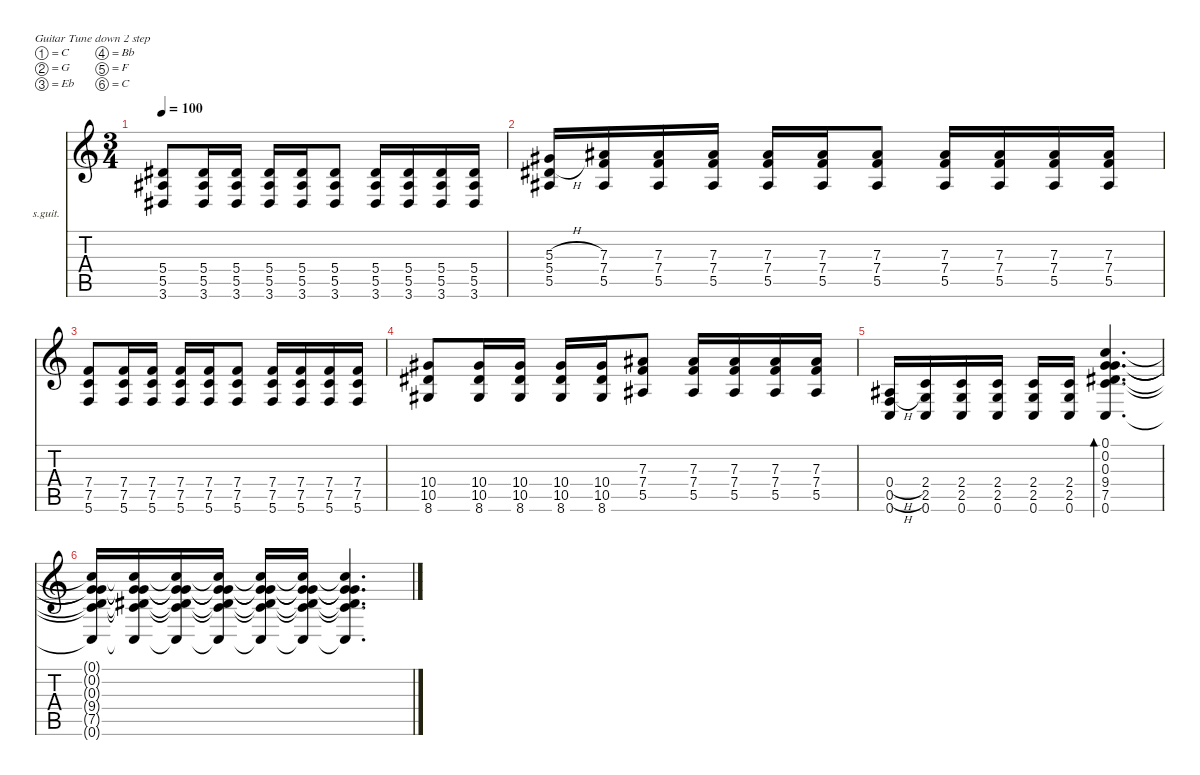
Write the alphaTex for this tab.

\defaultSystemsLayout 4
\hideDynamics
\bracketExtendMode nobrackets
\firstSystemTrackNameOrientation horizontal
\otherSystemsTrackNameOrientation horizontal
\track ("Vuurschpuwer" "s.guit.") {instrument acousticguitarsteel}
\staff {score tabs}
\tuning (C4 G3 Eb3 Bb2 F2 C2)
\ts (3 4)
\tempo 100
\clef g2
\ks c
(5.4{acc #} 5.5{acc #} 3.6{acc #}).8{dy f beam Up} (5.4{acc #} 5.5{acc #} 3.6{acc #}).16{beam Up} (5.4{acc #} 5.5{acc #} 3.6{acc #}).16{beam Up} (5.4{acc #} 5.5{acc #} 3.6{acc #}).16{beam Up} (5.4{acc #} 5.5{acc #} 3.6{acc #}).16{beam Up} (5.4{acc #} 5.5{acc #} 3.6{acc #}).8{beam Up} (5.4{acc #} 5.5{acc #} 3.6{acc #}).16{beam Up} (5.4{acc #} 5.5{acc #} 3.6{acc #}).16{beam Up} (5.4{acc #} 5.5{acc #} 3.6{acc #}).16{beam Up} (5.4{acc #} 5.5{acc #} 3.6{acc #}).16{beam Up} |
(5.3{h acc #} 5.4{h acc #} 5.5{acc #}).16{beam Up} (7.3{acc #} 7.4 5.5{acc #}).16{beam Up} (7.3{acc #} 7.4 5.5{acc #}).16{beam Up} (7.3{acc #} 7.4 5.5{acc #}).16{beam Up} (7.3{acc #} 7.4 5.5{acc #}).16{beam Up} (7.3{acc #} 7.4 5.5{acc #}).16{beam Up} (7.3{acc #} 7.4 5.5{acc #}).8{beam Up} (7.3{acc #} 7.4 5.5{acc #}).16{beam Up} (7.3{acc #} 7.4 5.5{acc #}).16{beam Up} (7.3{acc #} 7.4 5.5{acc #}).16{beam Up} (7.3{acc #} 7.4 5.5{acc #}).16{beam Up} |
(7.4 7.5 5.6).8{beam Up} (7.4 7.5 5.6).16{beam Up} (7.4 7.5 5.6).16{beam Up} (7.4 7.5 5.6).16{beam Up} (7.4 7.5 5.6).16{beam Up} (7.4 7.5 5.6).8{beam Up} (7.4 7.5 5.6).16{beam Up} (7.4 7.5 5.6).16{beam Up} (7.4 7.5 5.6).16{beam Up} (7.4 7.5 5.6).16{beam Up} |
(10.4{acc #} 10.5{acc #} 8.6{acc #}).8{beam Up} (10.4{acc #} 10.5{acc #} 8.6{acc #}).16{beam Up} (10.4{acc #} 10.5{acc #} 8.6{acc #}).16{beam Up} (10.4{acc #} 10.5{acc #} 8.6{acc #}).16{beam Up} (10.4{acc #} 10.5{acc #} 8.6{acc #}).16{beam Up} (7.3{acc #} 7.4 5.5{acc #}).8{beam Up} (7.3{acc #} 7.4 5.5{acc #}).16{beam Up} (7.3{acc #} 7.4 5.5{acc #}).16{beam Up} (7.3{acc #} 7.4 5.5{acc #}).16{beam Up} (7.3{acc #} 7.4 5.5{acc #}).16{beam Up} |
(0.4{h acc #} 0.5{h} 0.6).16{beam Up} (2.4 2.5 0.6).16{beam Up} (2.4 2.5 0.6).16{beam Up} (2.4 2.5 0.6).16{beam Up} (2.4 2.5 0.6).16{beam Up} (2.4 2.5 0.6).16{beam Up} (0.1 0.2 0.3{acc #} 9.4 7.5 0.6).4{d bd 120 beam Up} |
(0.1{t} 0.2{t} 0.3{t acc #} 9.4{t} 7.5{t} 0.6{t}).16{dy mf beam Up} (0.1{t} 0.2{t} 0.3{t acc #} 9.4{t} 7.5{t} 0.6{t}).16{beam Up} (0.1{t} 0.2{t} 0.3{t acc #} 9.4{t} 7.5{t} 0.6{t}).16{beam Up} (0.1{t} 0.2{t} 0.3{t acc #} 9.4{t} 7.5{t} 0.6{t}).16{beam Up} (0.1{t} 0.2{t} 0.3{t acc #} 9.4{t} 7.5{t} 0.6{t}).16{beam Up} (0.1{t} 0.2{t} 0.3{t acc #} 9.4{t} 7.5{t} 0.6{t}).16{beam Up} (0.1{t} 0.2{t} 0.3{t acc #} 9.4{t} 7.5{t} 0.6{t}).4{d dy f beam Up}
